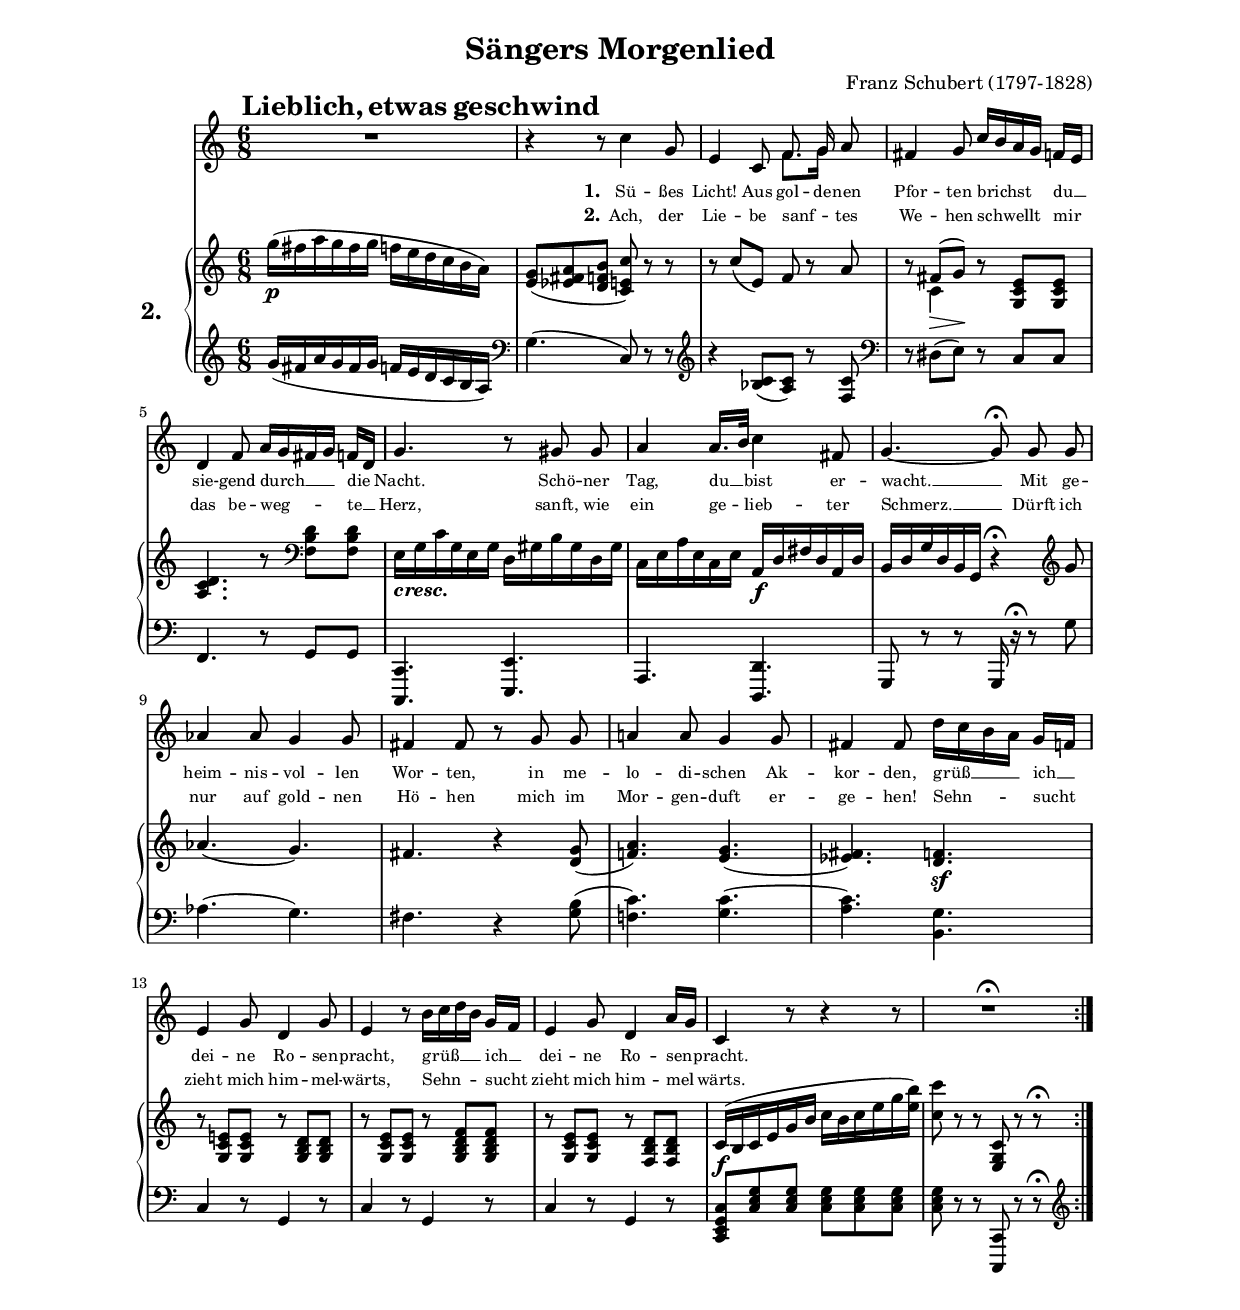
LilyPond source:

\header {
    title = "Sängers Morgenlied"
    composer = "Franz Schubert (1797-1828)"
    date = "27. Februar 1815"
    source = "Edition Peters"
    editor = "Paul Losse"
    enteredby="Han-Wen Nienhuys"
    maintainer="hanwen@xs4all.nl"

    texidoc = "The source is a rather tightly set Peters in Edition is
    a heavy font. The Peters edition (4622c) was `herausgegeben' by
    Paul Losse, whose name also appears on a 1956 edition of some
    other music. Strictly speaking, his edititorial enhancements will
    not be in the PD - but I am assuming there are no notable ones in
    this small piece.

    The original compresses the entire music onto a single page, in 4
    systems.  Lily does so too if you tune down spacing-increment, but
    chooses line breaks differently.

    Further manual tweaks: the slur in measure 12 has been flattened
manually. The beam in measure 3, left-hand, technically is wrong, but
has been added following the original. The crescendo in measure 4 has
been lowered

"

}

\version "2.15.18"
manuscriptBreak = { \break }



#(set-global-staff-size (/ (* 5.8 72.27) 25.4))

\paper  {
%#(set-global-staff-size (* 5.8 mm))
    line-width = #(* mm 160)
    indent = 8\mm
    system-system-spacing #'basic-distance = #10.3
    ragged-bottom = ##t 
    }

modernAccidentals = {
  \set Staff.extraNatural =  ##f
  \set Staff.autoAccidentals =  #'(Staff (same-octave . 1) (any-octave . 0))
  \set Staff.autoCautionaries =  #'()  
}


melody =    \relative c'' \repeat volta 2 \new Voice = "singer" {
    \time 6/8
    \autoBeamOff
    s1*0^\markup { \bold \large\larger\larger { \hspace #-3.0 Lieblich, etwas geschwind } }
  R2.
  r4 r8 c4 g8 |
  e4 c8
    <<
	\new Voice { \stemUp f8. g16 }
	{ \stemDown f8.[ g16] } >> \stemNeutral a8 |
  fis4  g8 c16[ b a g] f[ e] |
  d4 f8 a16[ g fis g] f[ d] |
  g4. r8 gis gis |
  a4 a16.[ b32] c4 fis,8 |
  g4.~ g8-\fermata g8 g |
  as4 as8 g4 g8 |
  fis4 fis8 r8 g g  |
  a!4 a8 g4 g8 |
  fis4 fis8 d'16[ c b a] g[ f] |
  e4 g8 d4 g8 e4 r8 b'16[ c d b] g[ f] |
  e4 g8 d4 a'16[ g] |
  c,4 r8 r4 r8 |

    % TODO : make \fermata work. 
  R2.^\fermataMarkup 
}


ignoreMelisma =	\set ignoreMelismata = ##t
ignoreMelismaOff = \unset ignoreMelismata 


firstVerse = \lyricmode {
    \set stanza = "1."
    
    Sü -- ßes Licht! Aus
    \ignoreMelisma
    gol --
    \ignoreMelismaOff

    de -- nen  Pfor -- ten brichst du __ \manuscriptBreak | 
    sie -- gend durch __ die Nacht. Schö -- ner Tag, du __ bist er -- wacht. __ Mit ge -- |
    \manuscriptBreak
    heim -- nis -- vol -- len Wor -- ten, in me -- lo -- di -- schen Ak -- kor -- den, grüß __ ich __ \manuscriptBreak |
    dei -- ne Ro -- sen -- pracht, grüß __ ich __ dei -- ne Ro -- sen -- pracht. 
    }

secondVerse = \lyricmode {
    \set stanza = "2."
    Ach, der Lie -- be sanf
    -- tes We -- hen schwellt mir |
    das be -- weg -- te __ Herz, sanft, wie ein ge -- lieb -- ter Schmerz. __ Dürft ich | 
    nur auf gold -- nen Hö -- hen mich im Mor -- gen -- duft er -- ge -- hen! Sehn -- sucht |
    zieht mich him -- mel -- wärts, Sehn -- sucht zieht mich him -- mel -- wärts.
    }

pianoRH =  \relative c''' \repeat volta 2 {
    $(set-accidental-style 'modern)
    g16(_\p fis a g fis g f e d c b a ) | 
    <g e>8( <es fis a> <d f b> <c e c'>) r8 r | 
    r8 c'( e,) f r a |
    \once \override DynamicLineSpanner   #'padding =#3
    r8 << { s8 s8 }  << { fis(\> g)\!
			    } \\ { c,4 } >> >> r8 <e c g> <e c g> |
    <d c a>4. r8 \clef bass  <d b f> <d b f> |
    e,16_" "_\markup { \bold\italic cresc. } g c g e g d gis b gis d gis |
    c, e a e c e a,-\f d fis d a d |
    b d g  d b g r4\fermata \clef treble g''8 |
    as4.( g 4.) | fis4. r4 <d g>8 ( |
    <f a>4.) <e g>4.( <es fis> ) <d f>\sf |
    r8 <e c g> <e c g> r <d b g > <d b g> |
    r <e c g> <e c g> r <f d b g> <f d b g> |
    r <e c g> <e c g> r <d b f> <d b f> |
    c16(_\f b c e g b c b c e g <e b'>) |
    <c c'>8 r r <c, g e>8 r r\fermata |  
}

pianoLH =  \relative c'' \repeat volta 2 {
    $(set-accidental-style 'modern)
    g16( fis a g fis g f e d c b a) | 
    \clef bass g4.( c,8) r r
    \clef treble r4 <bes' c>8([ <a c>)] r <f c'> |
    \clef bass r8 dis( e) r c c |
    f,4. r8 g g |
    <c, c,>4. <e e,>4. |
    a,4. <d d,>4. |
    g,8 r r g16 r16\fermata r8 g''8 |
    as4.( g ) |
    fis r4 <g b>8( |
    <f c'>4.)

    \once \override Slur  #'height-limit = #1.0

    <g c>4.( | <a c>4.) <g b,> |
    c,4 r8 g4 r8 |
    c4 r8 g4 r8 |
    c4 r8 g4 r8 |
    <c g e c>8 <c e g> <c e g>     <c e g> <c e g> <c e g> |
    <c e g> r r <c, c,>8 r r\fermata \clef treble
    }

\book {
    \score {
	<< \time 6/8
	   \new Staff <<
	       \context Staff $(set-accidental-style 'modern)
	       \melody >>
	   \lyricsto "singer" \new Lyrics \firstVerse
	   \lyricsto "singer" \new Lyrics \secondVerse
	   \new PianoStaff << 
	       \set PianoStaff.instrumentName = \markup {
		   \bold
		   \larger\larger\larger\larger \huge "2.  " }
	       \new Staff \pianoRH
	       \new Staff \pianoLH
	   >> 
       >>

	\layout {
	    \context {
		\Lyrics
		\override LyricText #'font-size = #-1
	    }
	    \context {
		\Score
		\override Beam #'beam-thickness = #0.55
		\override SpacingSpanner #'spacing-increment = #1.0
		\override Slur #'height-limit = #1.5
	    }
	}
	\midi {
	  \context {
	    \Score
	    tempoWholesPerMinute = #(ly:make-moment 70 4)
	  }
	}
    }
}

